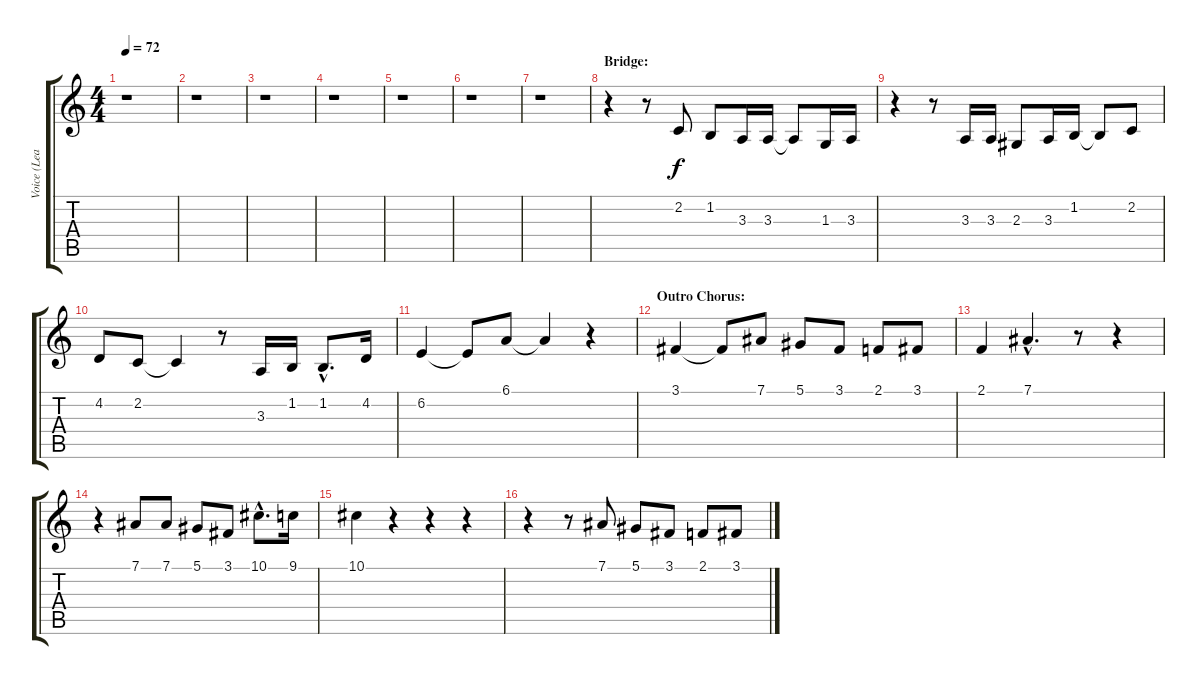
\track ("Voice (Lead)" "Voice (Lea") {instrument cello}
\staff {score tabs}
\tuning (Eb4 Bb3 Gb3 Db3 Ab2 Eb2) {hide}
\ts (4 4)
\tempo 72
\clef g2
\ks c
r.1{dy f} |
r.1 |
r.1 |
r.1 |
r.1 |
r.1 |
r.1 |
\section ("" "Bridge:")
r.4 r.8 2.2.8 1.2.8 3.3.16 3.3.16 3.3{t}.8 1.3.16 3.3.16 |
r.4 r.8 3.3.16 3.3.16 2.3.8 3.3.16 1.2.16 1.2{t}.8 2.2.8 |
4.2.8 2.2.8 2.2{t}.4 r.8 3.3.16 1.2.16 1.2{hac}.8{d} 4.2.16 |
6.2.4 6.2{t}.8 6.1.8 6.1{t}.4 r.4 |
\section ("" "Outro Chorus:")
3.1.4 3.1{t}.8 7.1.8 5.1.8 3.1.8 2.1.8 3.1.8 |
2.1.4 7.1{hac}.4{d} r.8 r.4 |
r.4 7.1.8 7.1.8 5.1.8 3.1.8 10.1{hac}.8{d} 9.1.16 |
10.1.4 r.4 r.4 r.4 |
r.4 r.8 7.1.8 5.1.8 3.1.8 2.1.8 3.1.8
